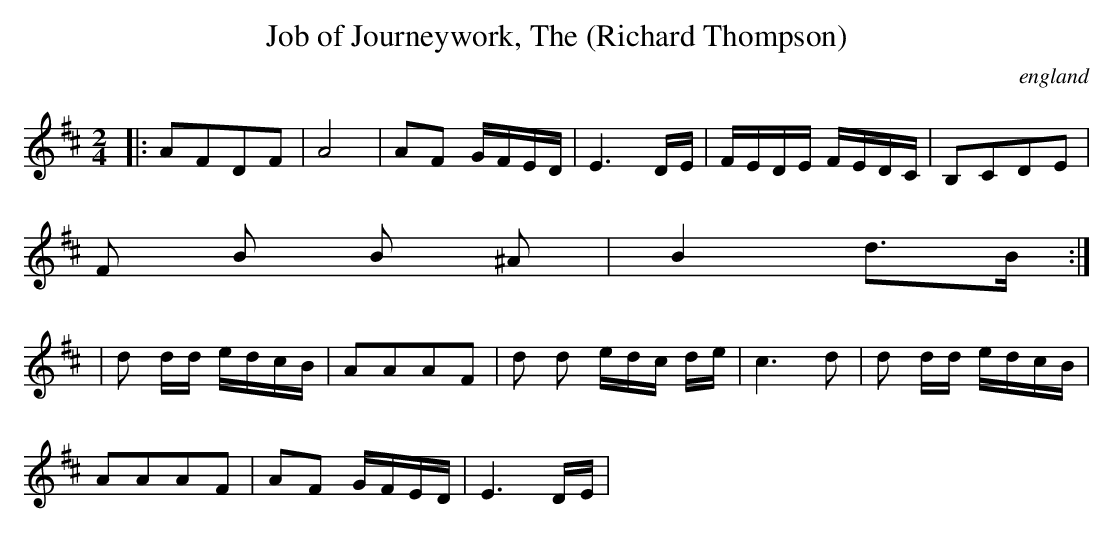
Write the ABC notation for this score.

X:1
T:Job of Journeywork, The (Richard Thompson)
O:england
M:2/4
K:D
|: A2F2D2F2 | A8 | A2F2 GFED | E6 DE | FEDE FEDC | B,2C2D2E2 |
F2 B2 B2 ^A2 | B4  d3B :|
| d2 dd edcB | A2A2A2F2 | d2 d2 edc de | c6 d2 | d2 dd edcB |
A2A2A2F2 | A2F2  GFED | E6 DE |
